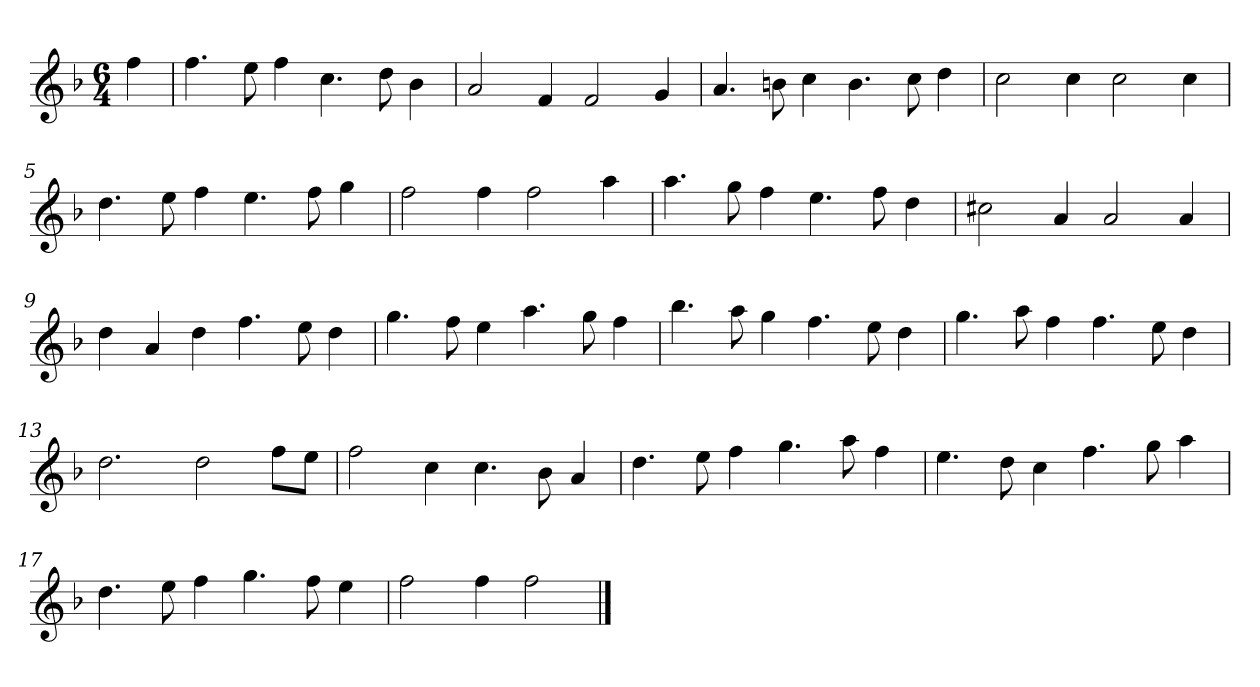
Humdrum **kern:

**kern
*part1
*staff1
*k[b-]
*M6/4
*MM120
=
4ff
=1
4.ff
8ee
4ff
4.cc
8dd
4b-
=2
2a
4f
2f
4g
=3
4.a
8bn
4cc
4.b
8cc
4dd
=4
2cc
4cc
2cc
4cc
=5
4.dd
8ee
4ff
4.ee
8ff
4gg
=6
2ff
4ff
2ff
4aa
=7
4.aa
8gg
4ff
4.ee
8ff
4dd
=8
2cc#X
4a
2a
4a
=9
4dd
4a
4dd
4.ff
8ee
4dd
=10
4.gg
8ff
4ee
4.aa
8gg
4ff
=11
4.bb-
8aa
4gg
4.ff
8ee
4dd
=12
4.gg
8aa
4ff
4.ff
8ee
4dd
=13
2.dd
2dd
8ffL
8eeJ
=14
2ff
4cc
4.cc
8b-
4a
=15
4.dd
8ee
4ff
4.gg
8aa
4ff
=16
4.ee
8dd
4cc
4.ff
8gg
4aa
=17
4.dd
8ee
4ff
4.gg
8ff
4ee
=18
2ff
4ff
2ff
==
*-
